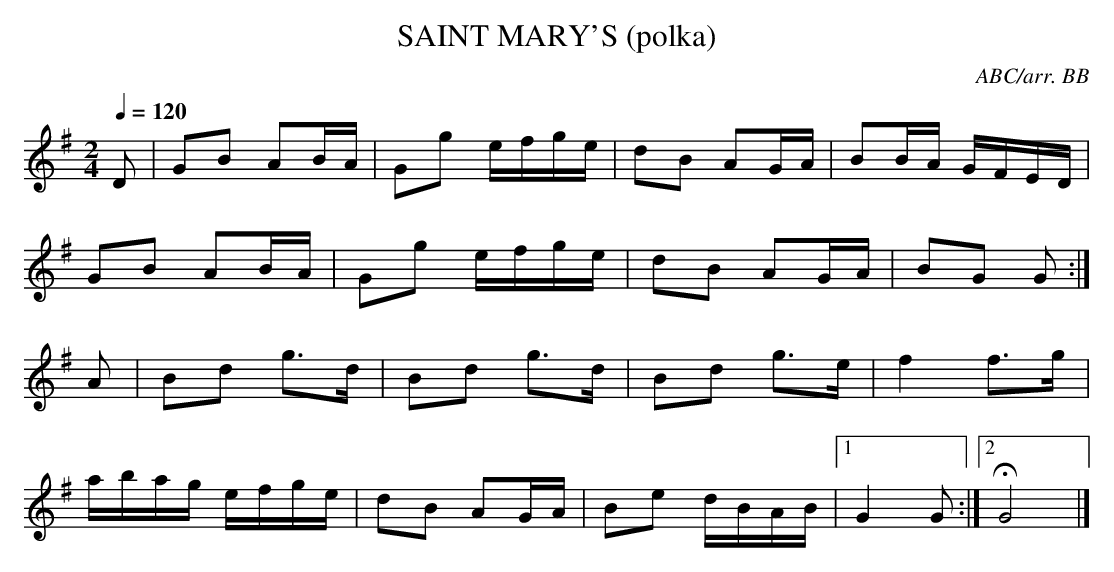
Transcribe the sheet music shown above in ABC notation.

X:1
T:SAINT MARY'S (polka)
C:ABC/arr. BB
M:2/4
Q:1/4=120
L:1/8
K:G
D|GB AB/A/|Gg e/f/g/e/|dB AG/A/|BB/A/ G/F/E/D/|
GB AB/A/|Gg e/f/g/e/|dB AG/A/|BG G :|
A|Bd g>d|Bd g>d|Bd g>e|f2 f>g|
a/b/a/g/ e/f/g/e/|dB AG/A/|Be d/B/A/B/|1 G2 G :|2 HG4 |]
